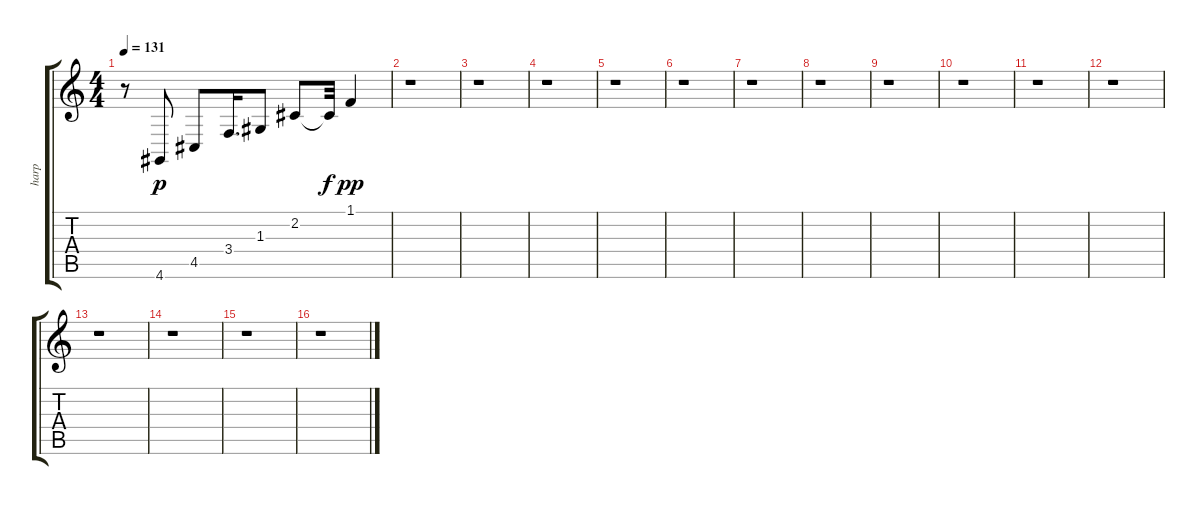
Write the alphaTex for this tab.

\track ("harp" "harp") {instrument orchestralharp}
\staff {score tabs}
\tuning (E4 B3 G3 D3 A2 E2) {hide}
\ts (4 4)
\tempo 131
\clef g2
\ks c
r.8{dy pp} 4.6.8{dy p} 4.5.8 3.4.16{d} 1.3.8 2.2.8 2.2{t}.32{dy f} 1.1.4{dy pp} |
r.1 |
r.1 |
r.1 |
r.1 |
r.1 |
r.1 |
r.1 |
r.1 |
r.1 |
r.1 |
r.1 |
r.1 |
r.1 |
r.1 |
r.1
